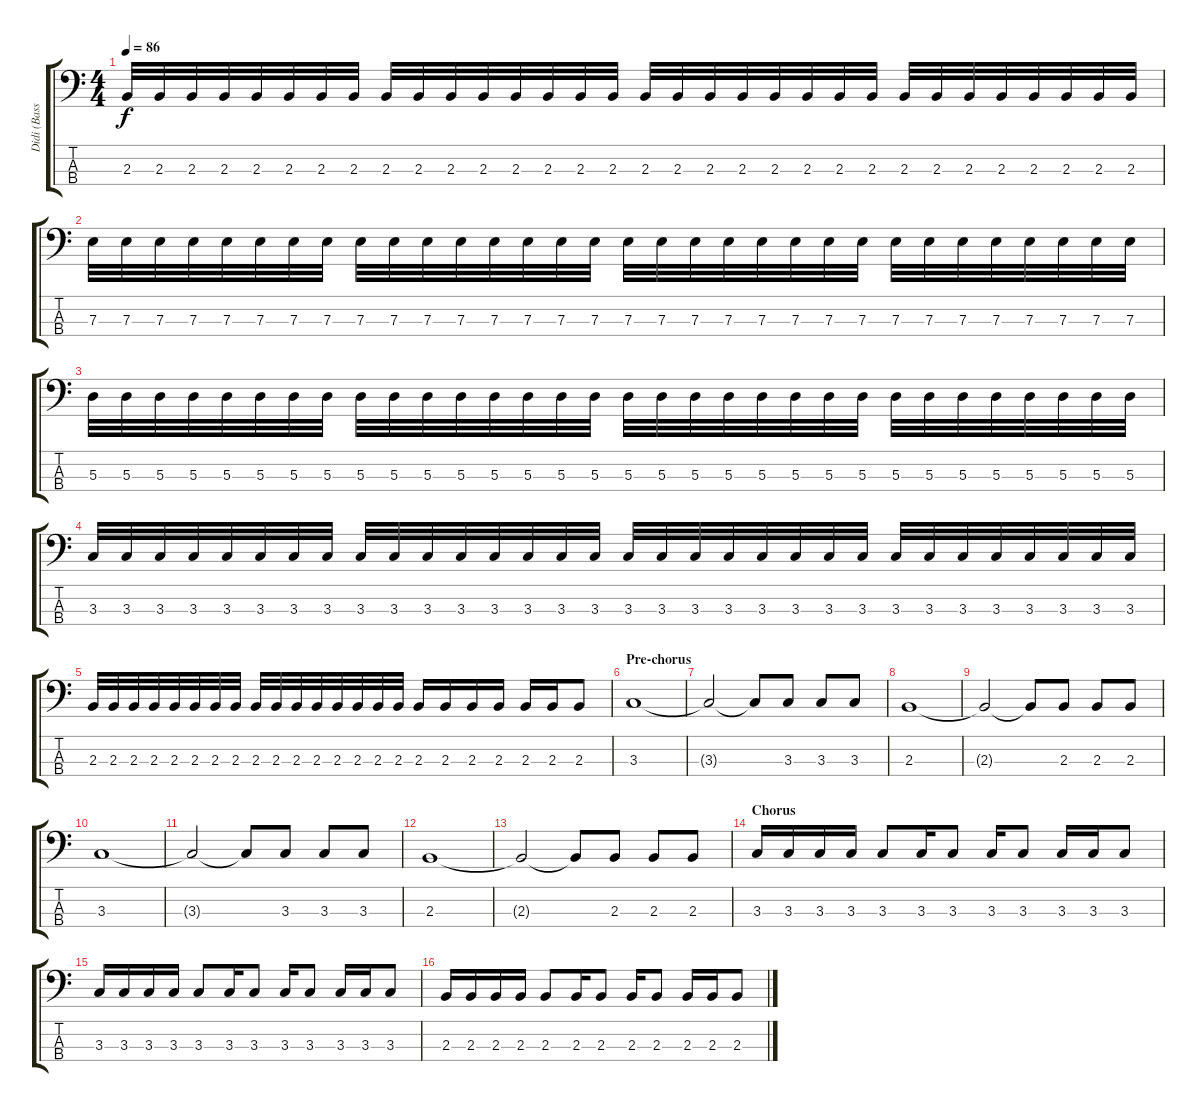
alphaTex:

\track ("Didi (Bass)" "Didi (Bass") {instrument electricbassfinger}
\staff {score tabs}
\tuning (G2 D2 A1 E1) {hide}
\ts (4 4)
\tempo 86
\clef f4
\ks c
2.3.32{dy f} 2.3.32 2.3.32 2.3.32 2.3.32 2.3.32 2.3.32 2.3.32 2.3.32 2.3.32 2.3.32 2.3.32 2.3.32 2.3.32 2.3.32 2.3.32 2.3.32 2.3.32 2.3.32 2.3.32 2.3.32 2.3.32 2.3.32 2.3.32 2.3.32 2.3.32 2.3.32 2.3.32 2.3.32 2.3.32 2.3.32 2.3.32 |
7.3.32 7.3.32 7.3.32 7.3.32 7.3.32 7.3.32 7.3.32 7.3.32 7.3.32 7.3.32 7.3.32 7.3.32 7.3.32 7.3.32 7.3.32 7.3.32 7.3.32 7.3.32 7.3.32 7.3.32 7.3.32 7.3.32 7.3.32 7.3.32 7.3.32 7.3.32 7.3.32 7.3.32 7.3.32 7.3.32 7.3.32 7.3.32 |
5.3.32 5.3.32 5.3.32 5.3.32 5.3.32 5.3.32 5.3.32 5.3.32 5.3.32 5.3.32 5.3.32 5.3.32 5.3.32 5.3.32 5.3.32 5.3.32 5.3.32 5.3.32 5.3.32 5.3.32 5.3.32 5.3.32 5.3.32 5.3.32 5.3.32 5.3.32 5.3.32 5.3.32 5.3.32 5.3.32 5.3.32 5.3.32 |
3.3.32 3.3.32 3.3.32 3.3.32 3.3.32 3.3.32 3.3.32 3.3.32 3.3.32 3.3.32 3.3.32 3.3.32 3.3.32 3.3.32 3.3.32 3.3.32 3.3.32 3.3.32 3.3.32 3.3.32 3.3.32 3.3.32 3.3.32 3.3.32 3.3.32 3.3.32 3.3.32 3.3.32 3.3.32 3.3.32 3.3.32 3.3.32 |
2.3.32 2.3.32 2.3.32 2.3.32 2.3.32 2.3.32 2.3.32 2.3.32 2.3.32 2.3.32 2.3.32 2.3.32 2.3.32 2.3.32 2.3.32 2.3.32 2.3.16 2.3.16 2.3.16 2.3.16 2.3.16 2.3.16 2.3.8 |
\section ("" "Pre-chorus")
3.3.1 |
3.3{t}.2 3.3{t}.8 3.3.8 3.3.8 3.3.8 |
2.3.1 |
2.3{t}.2 2.3{t}.8 2.3.8 2.3.8 2.3.8 |
3.3.1 |
3.3{t}.2 3.3{t}.8 3.3.8 3.3.8 3.3.8 |
2.3.1 |
2.3{t}.2 2.3{t}.8 2.3.8 2.3.8 2.3.8 |
\section ("" "Chorus")
3.3.16 3.3.16 3.3.16 3.3.16 3.3.8 3.3.16 3.3.8 3.3.16 3.3.8 3.3.16 3.3.16 3.3.8 |
3.3.16 3.3.16 3.3.16 3.3.16 3.3.8 3.3.16 3.3.8 3.3.16 3.3.8 3.3.16 3.3.16 3.3.8 |
2.3.16 2.3.16 2.3.16 2.3.16 2.3.8 2.3.16 2.3.8 2.3.16 2.3.8 2.3.16 2.3.16 2.3.8
